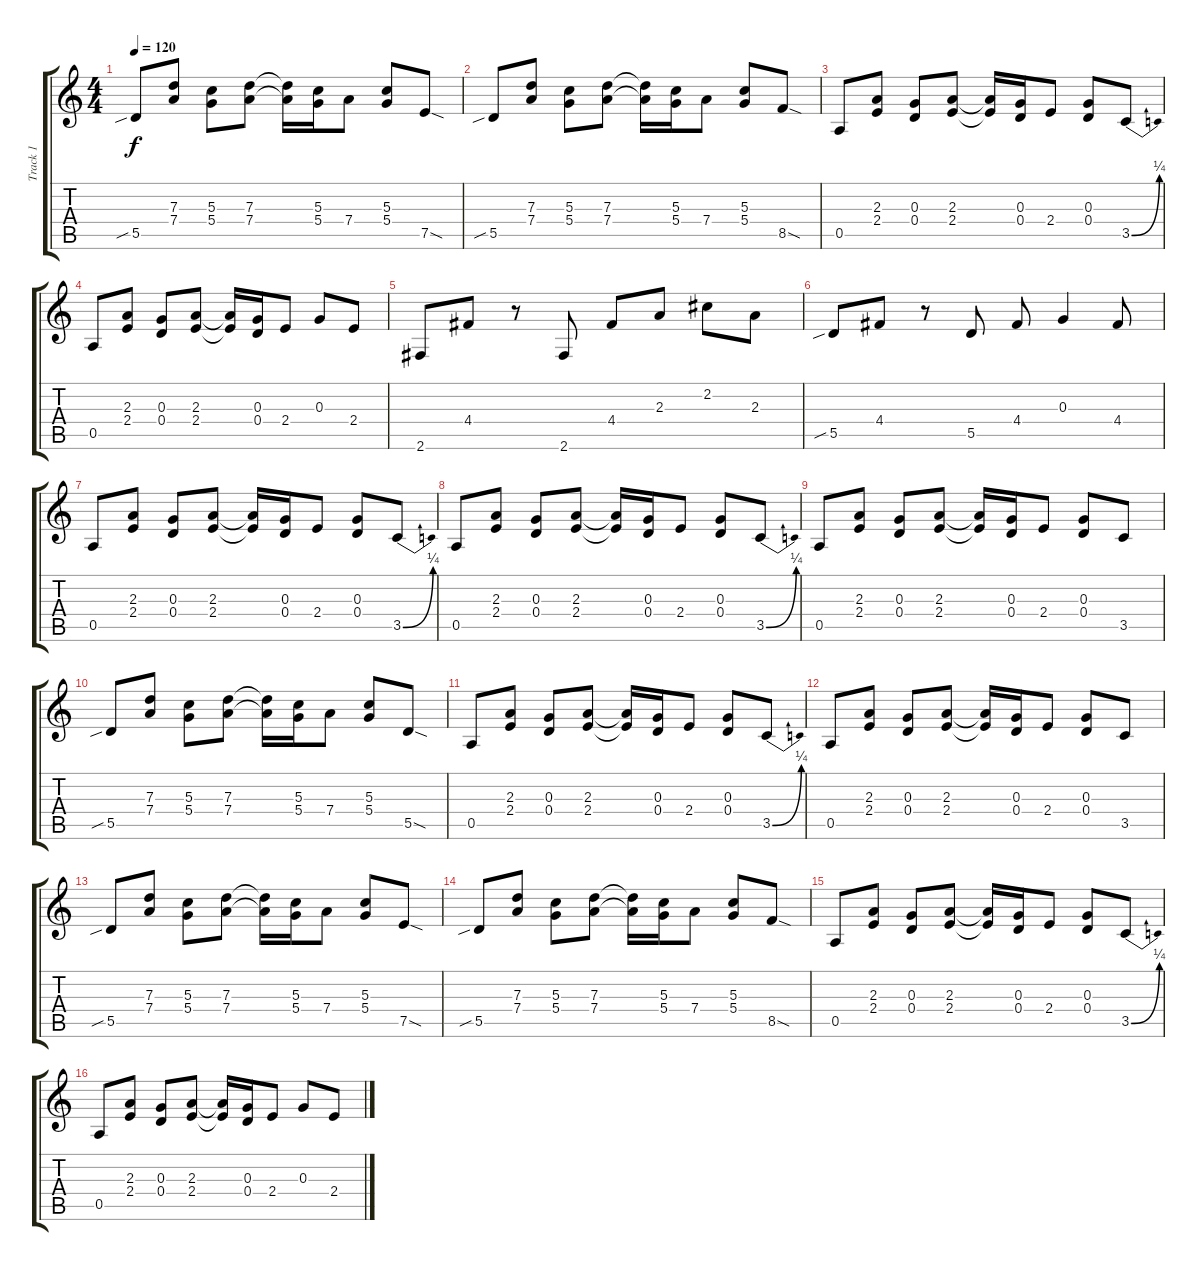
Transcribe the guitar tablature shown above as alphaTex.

\track ("Track 1" "Track 1") {instrument acousticguitarsteel}
\staff {score tabs}
\tuning (E4 B3 G3 D3 A2 E2) {hide}
\ts (4 4)
\tempo 120
\clef g2
\ks c
5.5{sib}.8{dy f} (7.3 7.4).8 (5.3 5.4).8 (7.3 7.4).8 (7.3{t} 7.4{t}).16 (5.3 5.4).16 7.4.8 (5.3 5.4).8 7.5{sod}.8 |
5.5{sib}.8 (7.3 7.4).8 (5.3 5.4).8 (7.3 7.4).8 (7.3{t} 7.4{t}).16 (5.3 5.4).16 7.4.8 (5.3 5.4).8 8.5{sod}.8 |
0.5.8 (2.3 2.4).8 (0.3 0.4).8 (2.3 2.4).8 (2.3{t} 2.4{t}).16 (0.3 0.4).16 2.4.8 (0.3 0.4).8 3.5{be (bend 0 0 60 1)}.8 |
0.5.8 (2.3 2.4).8 (0.3 0.4).8 (2.3 2.4).8 (2.3{t} 2.4{t}).16 (0.3 0.4).16 2.4.8 0.3.8 2.4.8 |
2.6.8 4.4.8 r.8 2.6.8 4.4.8 2.3.8 2.2.8 2.3.8 |
5.5{sib}.8 4.4.8 r.8 5.5.8 4.4.8 0.3.4 4.4.8 |
0.5.8 (2.3 2.4).8 (0.3 0.4).8 (2.3 2.4).8 (2.3{t} 2.4{t}).16 (0.3 0.4).16 2.4.8 (0.3 0.4).8 3.5{be (bend 0 0 60 1)}.8 |
0.5.8 (2.3 2.4).8 (0.3 0.4).8 (2.3 2.4).8 (2.3{t} 2.4{t}).16 (0.3 0.4).16 2.4.8 (0.3 0.4).8 3.5{be (bend 0 0 60 1)}.8 |
0.5.8 (2.3 2.4).8 (0.3 0.4).8 (2.3 2.4).8 (2.3{t} 2.4{t}).16 (0.3 0.4).16 2.4.8 (0.3 0.4).8 3.5.8 |
5.5{sib}.8 (7.3 7.4).8 (5.3 5.4).8 (7.3 7.4).8 (7.3{t} 7.4{t}).16 (5.3 5.4).16 7.4.8 (5.3 5.4).8 5.5{sod}.8 |
0.5.8 (2.3 2.4).8 (0.3 0.4).8 (2.3 2.4).8 (2.3{t} 2.4{t}).16 (0.3 0.4).16 2.4.8 (0.3 0.4).8 3.5{be (bend 0 0 60 1)}.8 |
0.5.8 (2.3 2.4).8 (0.3 0.4).8 (2.3 2.4).8 (2.3{t} 2.4{t}).16 (0.3 0.4).16 2.4.8 (0.3 0.4).8 3.5.8 |
5.5{sib}.8 (7.3 7.4).8 (5.3 5.4).8 (7.3 7.4).8 (7.3{t} 7.4{t}).16 (5.3 5.4).16 7.4.8 (5.3 5.4).8 7.5{sod}.8 |
5.5{sib}.8 (7.3 7.4).8 (5.3 5.4).8 (7.3 7.4).8 (7.3{t} 7.4{t}).16 (5.3 5.4).16 7.4.8 (5.3 5.4).8 8.5{sod}.8 |
0.5.8 (2.3 2.4).8 (0.3 0.4).8 (2.3 2.4).8 (2.3{t} 2.4{t}).16 (0.3 0.4).16 2.4.8 (0.3 0.4).8 3.5{be (bend 0 0 60 1)}.8 |
0.5.8 (2.3 2.4).8 (0.3 0.4).8 (2.3 2.4).8 (2.3{t} 2.4{t}).16 (0.3 0.4).16 2.4.8 0.3.8 2.4.8
